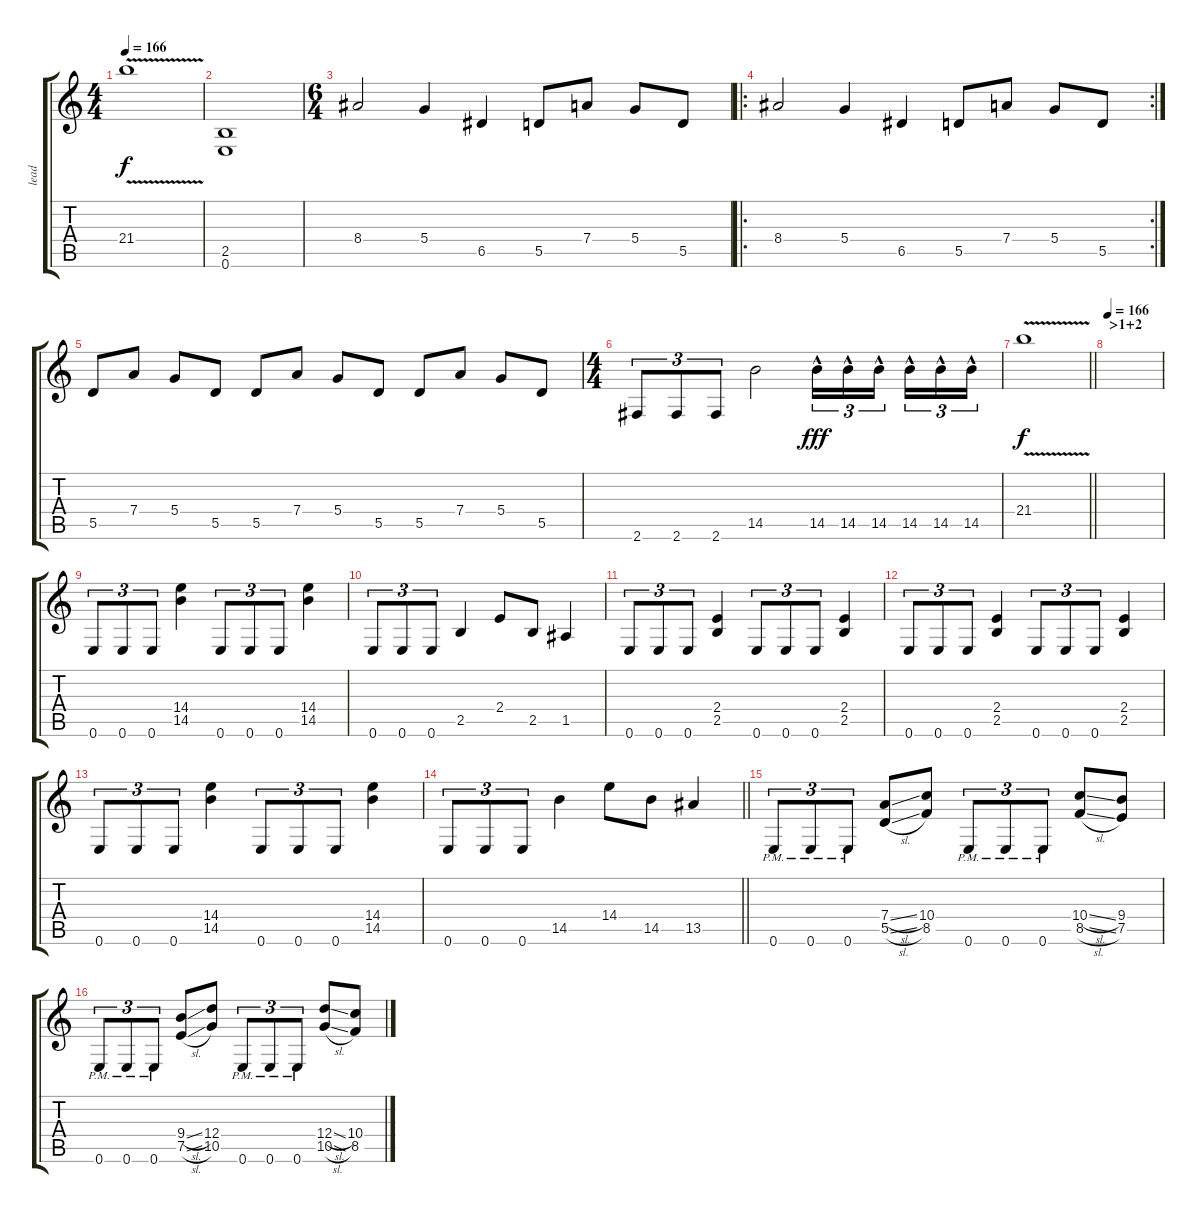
\track ("lead" "lead") {instrument distortionguitar bank 255}
\staff {score tabs}
\tuning (E4 B3 G3 D3 A2 E2) {hide}
\ts (4 4)
\tempo 166
\clef g2
\ks c
21.4{v}.1{dy f} |
(2.5 0.6).1 |
\ts (6 4)
8.4.2 5.4.4 6.5.4 5.5.8 7.4.8 5.4.8 5.5.8 |
\ro
\rc 2
8.4.2 5.4.4 6.5.4 5.5.8 7.4.8 5.4.8 5.5.8 |
5.5.8 7.4.8 5.4.8 5.5.8 5.5.8 7.4.8 5.4.8 5.5.8 5.5.8 7.4.8 5.4.8 5.5.8 |
\ts (4 4)
2.6.8{tu (3 2)} 2.6.8{tu (3 2)} 2.6.8{tu (3 2)} 14.5.2 14.5{hac}.16{tu (3 2) dy fff} 14.5{hac}.16{tu (3 2)} 14.5{hac}.16{tu (3 2) beam splitsecondary} 14.5{hac}.16{tu (3 2)} 14.5{hac}.16{tu (3 2)} 14.5{hac}.16{tu (3 2)} |
\barLineRight lightlight
21.4{v}.1{dy f} |
\section ("" ">1+2")
\tempo 166
|
0.6.8{tu (3 2)} 0.6.8{tu (3 2)} 0.6.8{tu (3 2)} (14.4 14.5).4 0.6.8{tu (3 2)} 0.6.8{tu (3 2)} 0.6.8{tu (3 2)} (14.4 14.5).4 |
0.6.8{tu (3 2)} 0.6.8{tu (3 2)} 0.6.8{tu (3 2)} 2.5.4 2.4.8 2.5.8 1.5.4 |
0.6.8{tu (3 2)} 0.6.8{tu (3 2)} 0.6.8{tu (3 2)} (2.4 2.5).4 0.6.8{tu (3 2)} 0.6.8{tu (3 2)} 0.6.8{tu (3 2)} (2.4 2.5).4 |
0.6.8{tu (3 2)} 0.6.8{tu (3 2)} 0.6.8{tu (3 2)} (2.4 2.5).4 0.6.8{tu (3 2)} 0.6.8{tu (3 2)} 0.6.8{tu (3 2)} (2.4 2.5).4 |
0.6.8{tu (3 2)} 0.6.8{tu (3 2)} 0.6.8{tu (3 2)} (14.4 14.5).4 0.6.8{tu (3 2)} 0.6.8{tu (3 2)} 0.6.8{tu (3 2)} (14.4 14.5).4 |
\barLineRight lightlight
0.6.8{tu (3 2)} 0.6.8{tu (3 2)} 0.6.8{tu (3 2)} 14.5.4 14.4.8 14.5.8 13.5.4 |
0.6{pm}.8{tu (3 2)} 0.6{pm}.8{tu (3 2)} 0.6{pm}.8{tu (3 2)} (7.4{sl} 5.5{sl}).8 (10.4 8.5).8 0.6{pm}.8{tu (3 2)} 0.6{pm}.8{tu (3 2)} 0.6{pm}.8{tu (3 2)} (10.4{sl} 8.5{sl}).8 (9.4 7.5).8 |
0.6{pm}.8{tu (3 2)} 0.6{pm}.8{tu (3 2)} 0.6{pm}.8{tu (3 2)} (9.4{sl} 7.5{sl}).8 (12.4 10.5).8 0.6{pm}.8{tu (3 2)} 0.6{pm}.8{tu (3 2)} 0.6{pm}.8{tu (3 2)} (12.4{sl} 10.5{sl}).8 (10.4 8.5).8
